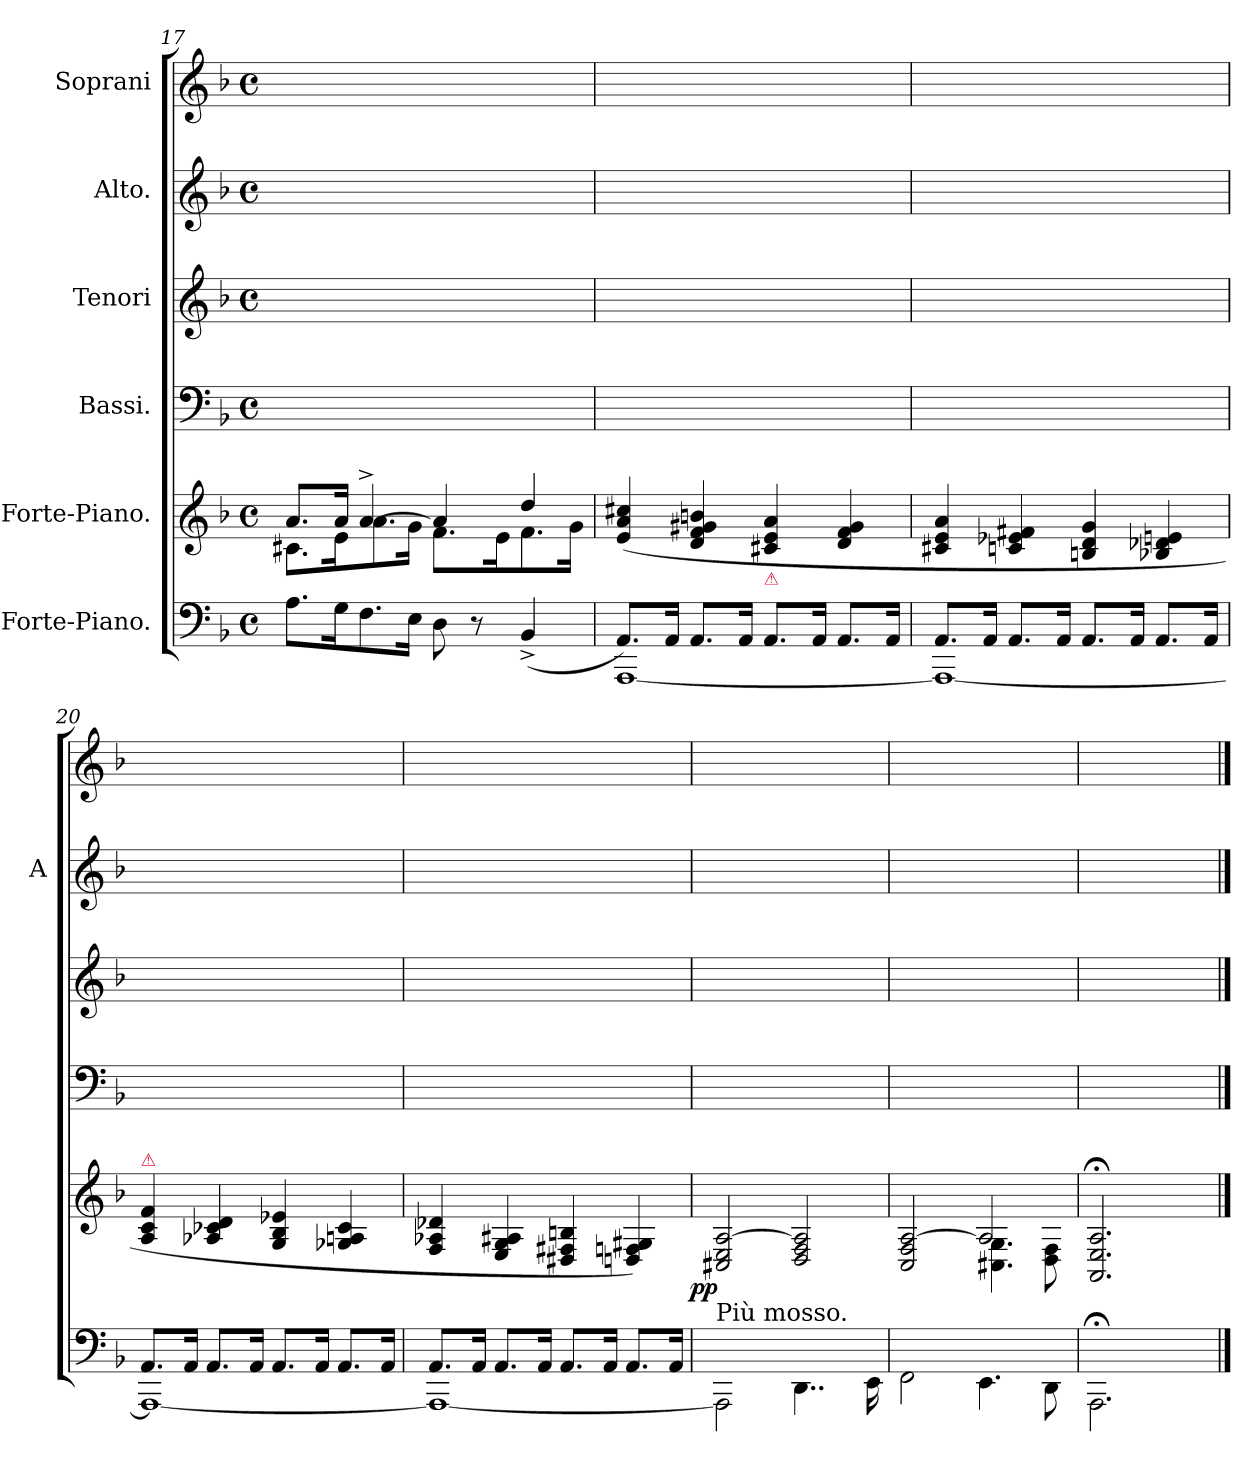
**kern	**kern	**dynam	**kern	**kern	**kern	**kern
*part6	*part5	*part5	*part4	*part3	*part2	*part1
*staff6	*staff5	*staff5	*staff4	*staff3	*staff2	*staff1
*I"Forte-Piano.	*I"Forte-Piano.	*	*I"Bassi.	*I"Tenori	*I"Alto.	*I"Soprani
*	*	*	*	*	*I'A	*
*clefF4	*clefG2	*	*clefF4	*clefG2	*clefG2	*clefG2
*k[b-]	*k[b-]	*	*k[b-]	*k[b-]	*k[b-]	*k[b-]
*M4/4	*M4/4	*	*M4/4	*M4/4	*M4/4	*M4/4
*met(c)	*met(c)	*	*met(c)	*met(c)	*met(c)	*met(c)
=17	=17	=17	=17	=17	=17	=17
*	*^	*	*	*	*	*
8.A\L	8.a/L	8.c#X\L	.	1ryy	1ryy	1ryy	1ryy
16G\K	16a/Jk	16e\K	.	.	.	.	.
8.F\	[4a^>/	8.a\	.	.	.	.	.
16E\Jk	.	16g\Jk	.	.	.	.	.
8D\	4a/]	8.f\L	.	.	.	.	.
8r	.	.	.	.	.	.	.
.	.	16e\K	.	.	.	.	.
(<4BB-^</	4dd/	8.f\	.	.	.	.	.
.	.	16g\Jk	.	.	.	.	.
*	*v	*v	*	*	*	*	*
=18	=18	=18	=18	=18	=18	=18
*^	*	*	*	*	*	*
8.AA/L)	[<1AAA	(>4e/ 4a/ 4cc#X/	.	1ryy	1ryy	1ryy	1ryy
16AA/Jk	.	.	.	.	.	.	.
8.AA/L	.	4d/ 4f/ 4g#X/ 4bn/	.	.	.	.	.
16AA/Jk	.	.	.	.	.	.	.
!	!	!LO:TX:b:color=crimson:t=⚠	!	!	!	!	!
8.AA/L	.	4c#X/ 4e/ 4a/	.	.	.	.	.
16AA/Jk	.	.	.	.	.	.	.
8.AA/L	.	4d/ 4f/ 4g#/	.	.	.	.	.
16AA/Jk	.	.	.	.	.	.	.
=19	=19	=19	=19	=19	=19	=19	=19
8.AA/L	1AAA_<	4c#X/ 4e/ 4a/	.	1ryy	1ryy	1ryy	1ryy
16AA/Jk	.	.	.	.	.	.	.
8.AA/L	.	4cn/ 4e-X/ 4f#X/	.	.	.	.	.
16AA/Jk	.	.	.	.	.	.	.
8.AA/L	.	4Bn/ 4d/ 4g/	.	.	.	.	.
16AA/Jk	.	.	.	.	.	.	.
8.AA/L	.	4B-X/ 4d-X/ 4en/	.	.	.	.	.
16AA/Jk	.	.	.	.	.	.	.
=20	=20	=20	=20	=20	=20	=20	=20
!	!	!LO:TX:a:color=crimson:t=⚠	!	!	!	!	!
8.AA/L	1AAA_<	4A/ 4c/ 4f/	.	1ryy	1ryy	1ryy	1ryy
16AA/Jk	.	.	.	.	.	.	.
8.AA/L	.	4A-X/ 4c-X/ 4d/	.	.	.	.	.
16AA/Jk	.	.	.	.	.	.	.
8.AA/L	.	4G/ 4B-/ 4e-X/	.	.	.	.	.
16AA/Jk	.	.	.	.	.	.	.
8.AA/L	.	4G-X/ 4An/ 4c-/	.	.	.	.	.
16AA/Jk	.	.	.	.	.	.	.
=21	=21	=21	=21	=21	=21	=21	=21
8.AA/L	1AAA_	4F/ 4A-X/ 4d-X/	.	1ryy	1ryy	1ryy	1ryy
16AA/Jk	.	.	.	.	.	.	.
8.AA/L	.	4E/ 4G/ 4A#X/	.	.	.	.	.
16AA/Jk	.	.	.	.	.	.	.
8.AA/L	.	4D#X/ 4F#X/ 4Bn/	.	.	.	.	.
16AA/Jk	.	.	.	.	.	.	.
8.AA/L	.	4Dn/ 4Fn/ 4G#X/)	.	.	.	.	.
16AA/Jk	.	.	.	.	.	.	.
*v	*v	*	*	*	*	*	*
=22	=22	=22	=22	=22	=22	=22
!	!LO:TX:b:t=Più mosso.	!	!	!	!	!
!	!	!LO:DY:rj	!	!	!	!
2AAA\]	2C#X/ 2E/ [2A/	pp.	1ryy	1ryy	1ryy	1ryy
4..DD\	2D/ 2F/ 2A]/	.	.	.	.	.
16EE\	.	.	.	.	.	.
=23	=23	=23	=23	=23	=23	=23
*	*^	*	*	*	*	*
2FF\	2C/ 2F/ [2A/	2ryy	.	1ryy	1ryy	1ryy	1ryy
4.EE\	2A/]	4.C#X\ 4.G\	.	.	.	.	.
8DD\	.	8D\ 8F\	.	.	.	.	.
*	*v	*v	*	*	*	*	*
=24	=24	=24	=24	=24	=24	=24
2.AAA;\	2.AA;</ 2.E;</ 2.A;</	.	2ryy	2ryy	2ryy	2ryy
.	.	.	4ryy	4ryy	4ryy	4ryy
==	==	==	==	==	==	==
*-	*-	*-	*-	*-	*-	*-
